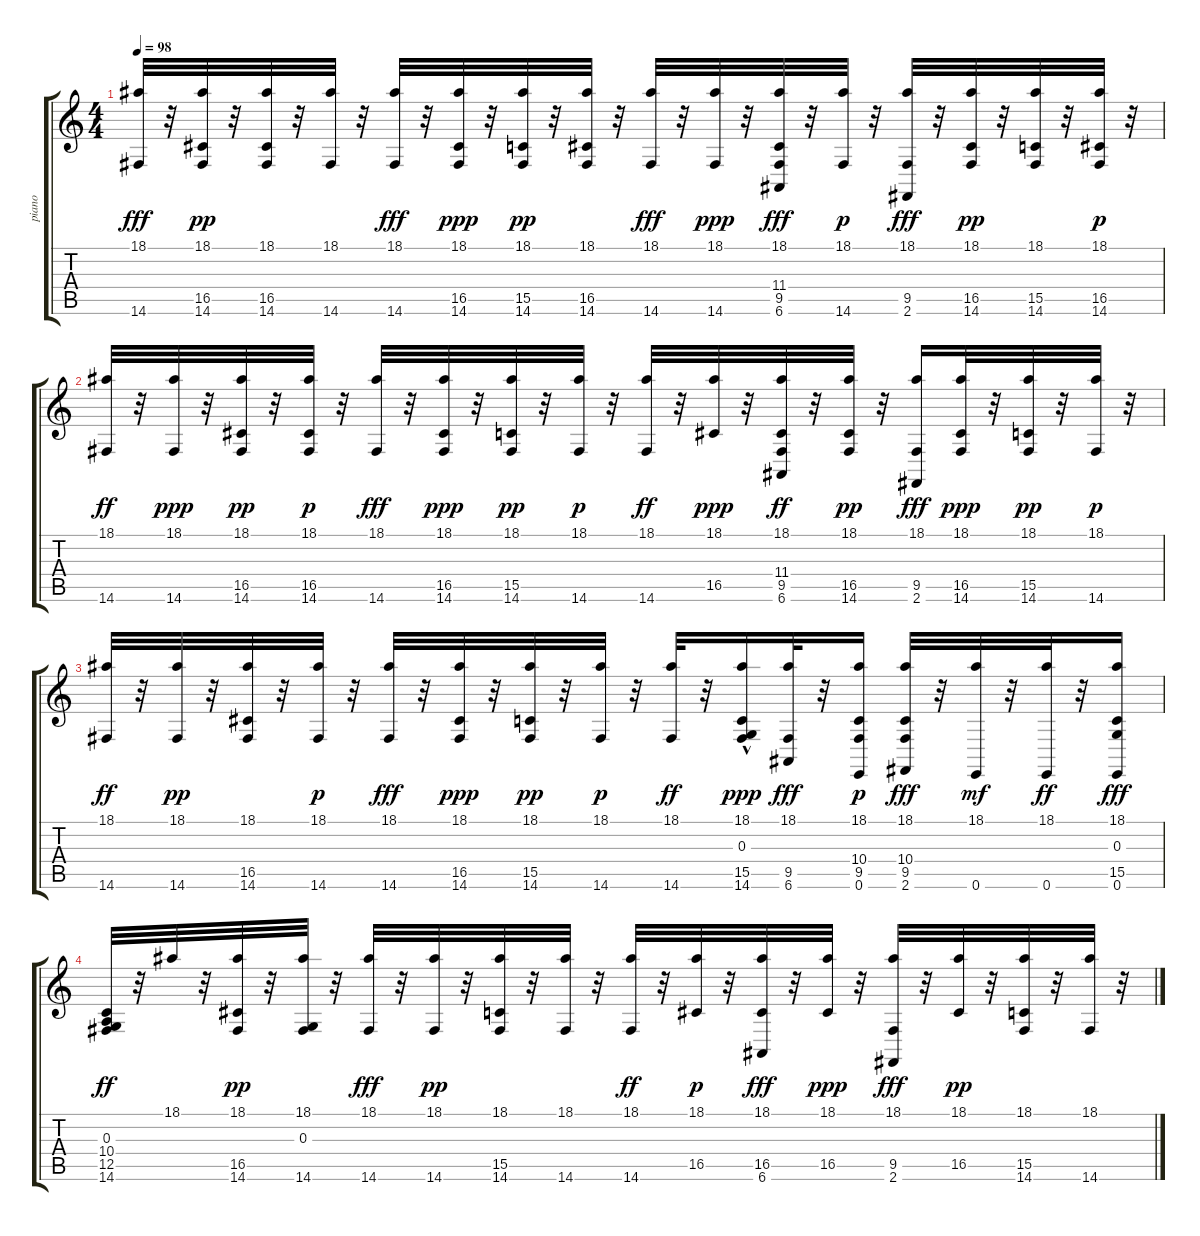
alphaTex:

\track ("piano" "piano") {instrument acousticgrandpiano}
\staff {score tabs}
\tuning (E4 B3 G3 D3 A2 E2) {hide}
\ts (4 4)
\tempo 98
\clef g2
\ks c
(18.1 14.6).32{dy fff} r.32 (18.1 16.5 14.6).32{dy pp} r.32 (18.1 16.5 14.6).32 r.32 (18.1 14.6).32 r.32 (18.1 14.6).32{dy fff} r.32 (18.1 16.5 14.6).32{dy ppp} r.32 (18.1 15.5 14.6).32{dy pp} r.32 (18.1 16.5 14.6).32 r.32 (18.1 14.6).32{dy fff} r.32 (18.1 14.6).32{dy ppp} r.32 (18.1 11.4 9.5 6.6).32{dy fff} r.32 (18.1 14.6).32{dy p} r.32 (18.1 9.5 2.6).32{dy fff} r.32 (18.1 16.5 14.6).32{dy pp} r.32 (18.1 15.5 14.6).32 r.32 (18.1 16.5 14.6).32{dy p} r.32 |
(18.1 14.6).32{dy ff} r.32 (18.1 14.6).32{dy ppp} r.32 (18.1 16.5 14.6).32{dy pp} r.32 (18.1 16.5 14.6).32{dy p} r.32 (18.1 14.6).32{dy fff} r.32 (18.1 16.5 14.6).32{dy ppp} r.32 (18.1 15.5 14.6).32{dy pp} r.32 (18.1 14.6).32{dy p} r.32 (18.1 14.6).32{dy ff} r.32 (18.1 16.5).32{dy ppp} r.32 (18.1 11.4 9.5 6.6).32{dy ff} r.32 (18.1 16.5 14.6).32{dy pp} r.32 (18.1 9.5 2.6).16{dy fff} (18.1 16.5 14.6).32{dy ppp} r.32 (18.1 15.5 14.6).32{dy pp} r.32 (18.1 14.6).32{dy p} r.32 |
(18.1 14.6).32{dy ff} r.32 (18.1 14.6).32{dy pp} r.32 (18.1 16.5 14.6).32 r.32 (18.1 14.6).32{dy p} r.32 (18.1 14.6).32{dy fff} r.32 (18.1 16.5 14.6).32{dy ppp} r.32 (18.1 15.5 14.6).32{dy pp} r.32 (18.1 14.6).32{dy p} r.32 (18.1 14.6).32{dy ff} r.32 (18.1 0.3{hac} 15.5 14.6).16{dy ppp} (18.1 9.5 6.6).32{dy fff} r.32 (18.1 10.4 9.5 0.6).16{dy p} (18.1 10.4 9.5 2.6).32{dy fff} r.32 (18.1 0.6).32{dy mf} r.32 (18.1 0.6).32{dy ff} r.32 (18.1 0.3 15.5 0.6).16{dy fff} |
(0.3 10.4 12.5 14.6).32{dy ff instrument acousticgrandpiano} r.32 18.1.32 r.32 (18.1 16.5 14.6).32{dy pp} r.32 (18.1 0.3 14.6).32 r.32 (18.1 14.6).32{dy fff} r.32 (18.1 14.6).32{dy pp} r.32 (18.1 15.5 14.6).32 r.32 (18.1 14.6).32 r.32 (18.1 14.6).32{dy ff} r.32 (18.1 16.5).32{dy p} r.32 (18.1 16.5 6.6).32{dy fff} r.32 (18.1 16.5).32{dy ppp} r.32 (18.1 9.5 2.6).32{dy fff} r.32 (18.1 16.5).32{dy pp} r.32 (18.1 15.5 14.6).32 r.32 (18.1 14.6).32 r.32
